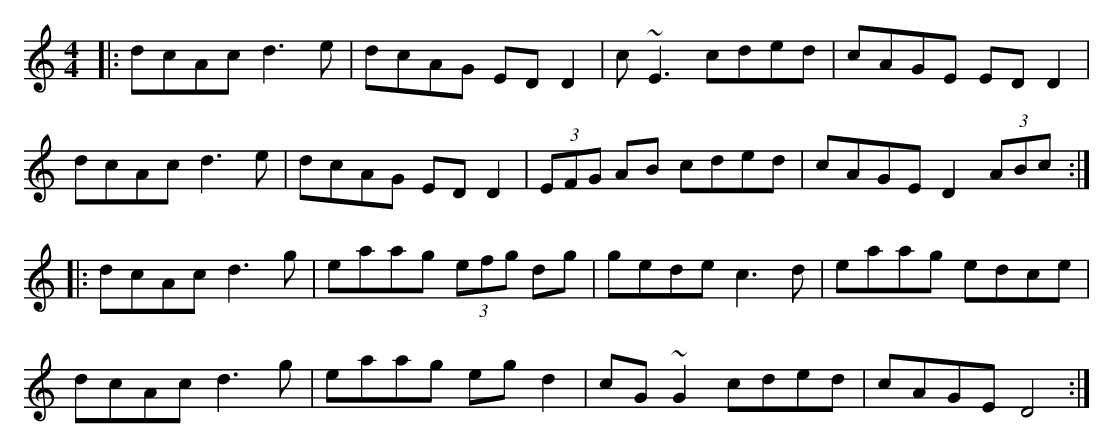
X:1
M:4/4
K:Ddor
|:dcAc d3e|dcAG EDD2|c~E3 cded|cAGE EDD2|
dcAc d3e|dcAG EDD2| (3EFG AB cded|cAGE D2 (3ABc:|
|:dcAc d3g|eaag (3efg dg|gede c3d|eaag edce|
dcAc d3g|eaag egd2|cG~G2 cded|cAGE D4:|
